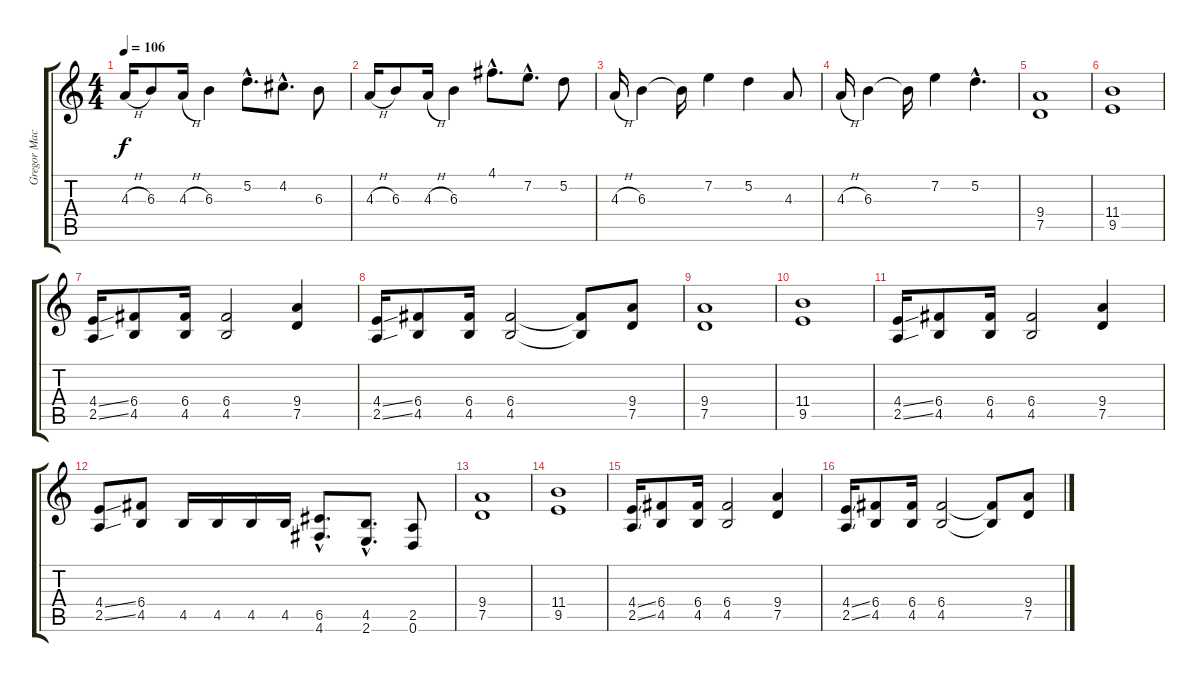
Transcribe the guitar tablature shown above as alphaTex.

\track ("Gregor Mackintosh" "Gregor Mac") {instrument distortionguitar}
\staff {score tabs}
\tuning (D4 A3 F3 C3 G2 D2) {hide}
\ts (4 4)
\tempo 106
\clef g2
\ks c
4.3{h}.16{dy f} 6.3.8 4.3{h}.16 6.3.4 5.2{hac}.8{d} 4.2{hac}.8{d} 6.3.8 |
4.3{h}.16 6.3.8 4.3{h}.16 6.3.4 4.1{hac}.8{d} 7.2{hac}.8{d} 5.2.8 |
4.3{h}.16 6.3.4 6.3{t}.16 7.2.4 5.2.4 4.3.8 |
4.3{h}.16 6.3.4 6.3{t}.16 7.2.4 5.2{hac}.4{d} |
(9.4 7.5).1 |
(11.4 9.5).1 |
(4.4{ss} 2.5{ss}).16 (6.4 4.5).8 (6.4 4.5).16 (6.4 4.5).2 (9.4 7.5).4 |
(4.4{ss} 2.5{ss}).16 (6.4 4.5).8 (6.4 4.5).16 (6.4 4.5).2 (6.4{t} 4.5{t}).8 (9.4 7.5).8 |
(9.4 7.5).1 |
(11.4 9.5).1 |
(4.4{ss} 2.5{ss}).16 (6.4 4.5).8 (6.4 4.5).16 (6.4 4.5).2 (9.4 7.5).4 |
(4.4{ss} 2.5{ss}).8 (6.4 4.5).8 4.5.16 4.5.16 4.5.16 4.5.16 (6.5{hac} 4.6{hac}).8{d} (4.5{hac} 2.6{hac}).8{d} (2.5 0.6).8 |
(9.4 7.5).1 |
(11.4 9.5).1 |
(4.4{ss} 2.5{ss}).16 (6.4 4.5).8 (6.4 4.5).16 (6.4 4.5).2 (9.4 7.5).4 |
(4.4{ss} 2.5{ss}).16 (6.4 4.5).8 (6.4 4.5).16 (6.4 4.5).2 (6.4{t} 4.5{t}).8 (9.4 7.5).8
